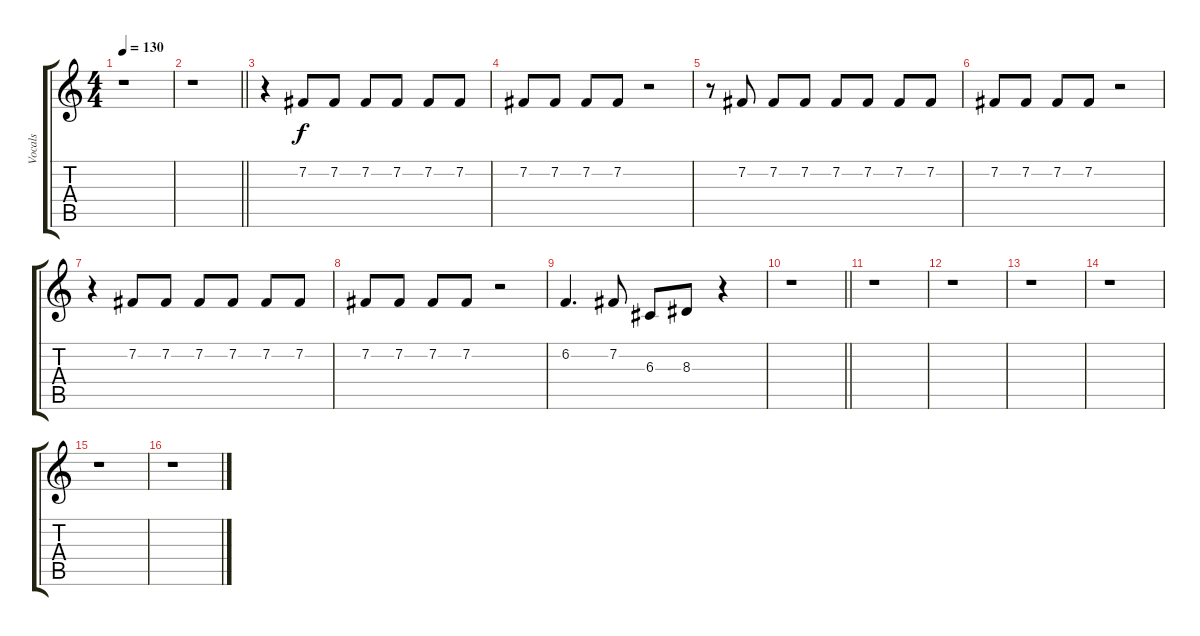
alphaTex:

\track ("Vocals" "Vocals") {instrument cello}
\staff {score tabs}
\tuning (E4 B3 G3 D3 A2 E2) {hide}
\ts (4 4)
\tempo 130
\clef g2
\ks c
r.1{dy f} |
\barLineRight lightlight
r.1 |
r.4 7.2.8 7.2.8 7.2.8 7.2.8 7.2.8 7.2.8 |
7.2.8 7.2.8 7.2.8 7.2.8 r.2 |
r.8 7.2.8 7.2.8 7.2.8 7.2.8 7.2.8 7.2.8 7.2.8 |
7.2.8 7.2.8 7.2.8 7.2.8 r.2 |
r.4 7.2.8 7.2.8 7.2.8 7.2.8 7.2.8 7.2.8 |
7.2.8 7.2.8 7.2.8 7.2.8 r.2 |
6.2.4{d} 7.2.8 6.3.8 8.3.8 r.4 |
\barLineRight lightlight
r.1 |
r.1 |
r.1 |
r.1 |
r.1 |
r.1 |
r.1
